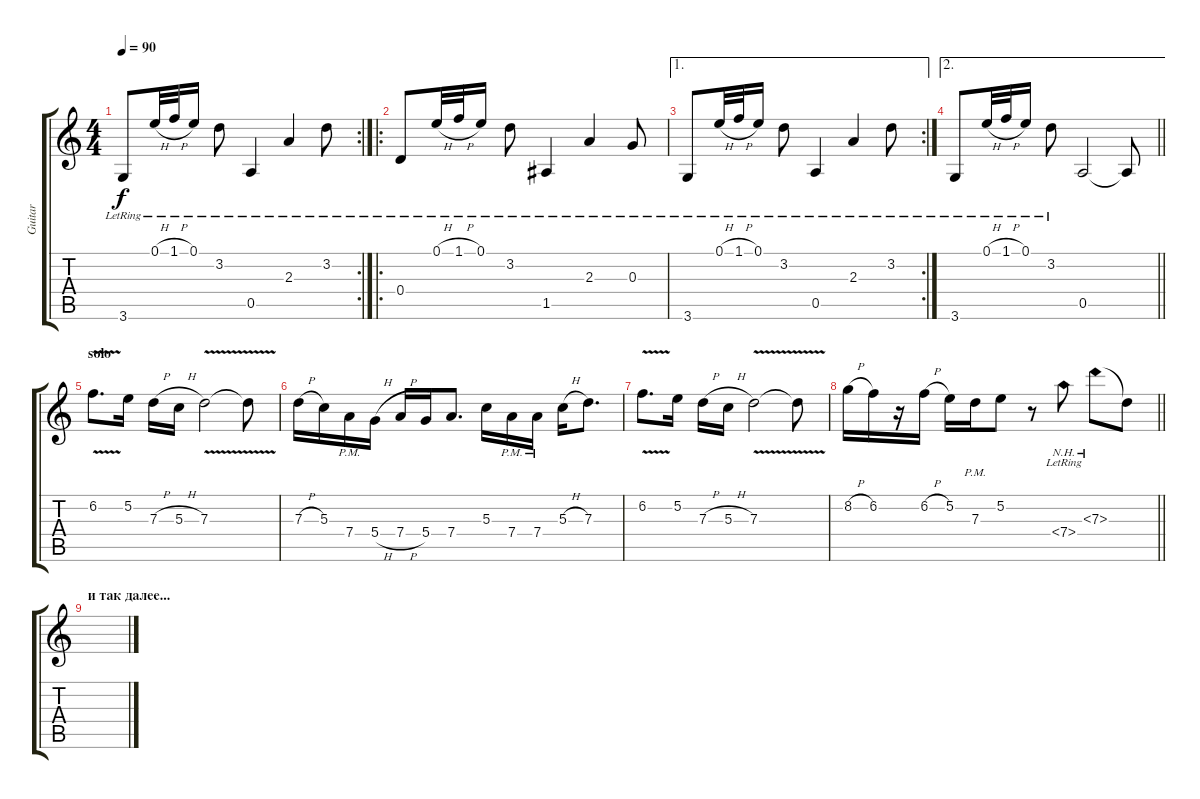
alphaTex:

\track ("Guitar" "Guitar") {instrument acousticguitarsteel}
\staff {score tabs}
\tuning (E4 B3 G3 D3 A2 E2) {hide}
\rc 2
\ts (4 4)
\tempo 90
\clef g2
\ks c
3.6{lr}.8{dy f} 0.1{h lr}.32 1.1{h lr}.32 0.1{lr}.16 3.2{lr}.8 0.5{lr}.4 2.3{lr}.4 3.2{lr}.8 |
\ro
0.4{lr}.8 0.1{h lr}.32 1.1{h lr}.32 0.1{lr}.16 3.2{lr}.8 1.5{lr}.4 2.3{lr}.4 0.3{lr}.8 |
\ae 1
\rc 2
3.6{lr}.8 0.1{h lr}.32 1.1{h lr}.32 0.1{lr}.16 3.2{lr}.8 0.5{lr}.4 2.3{lr}.4 3.2{lr}.8 |
\ae 2
\barLineRight lightlight
3.6{lr}.8 0.1{h lr}.32 1.1{h lr}.32 0.1{lr}.16 3.2{lr}.8 0.5.2 0.5{t}.8 |
\section ("" "solo")
6.2{v}.8{d} 5.2.16 7.3{h}.16 5.3{h}.16 7.3{v}.2 7.3{t}.8 |
7.3{h}.16 5.3.16 7.4{pm}.16 5.4{h}.16 7.4{h}.16 5.4.16 7.4.8{d} 5.3.16 7.4{pm}.16 7.4{pm}.16 5.3{h}.16 7.3.8{d} |
6.2{v}.8{d} 5.2.16 7.3{h}.16 5.3{h}.16 7.3{v}.2 7.3{t}.8 |
\barLineRight lightlight
8.2{h}.16 6.2.16 r.16 6.2{h}.16 5.2.16 7.3{pm}.16 5.2.8 r.8 7.4{nh lr}.8 7.3{nh lr}.8 7.3{t}.8 |
\section ("" "и так далее...")
